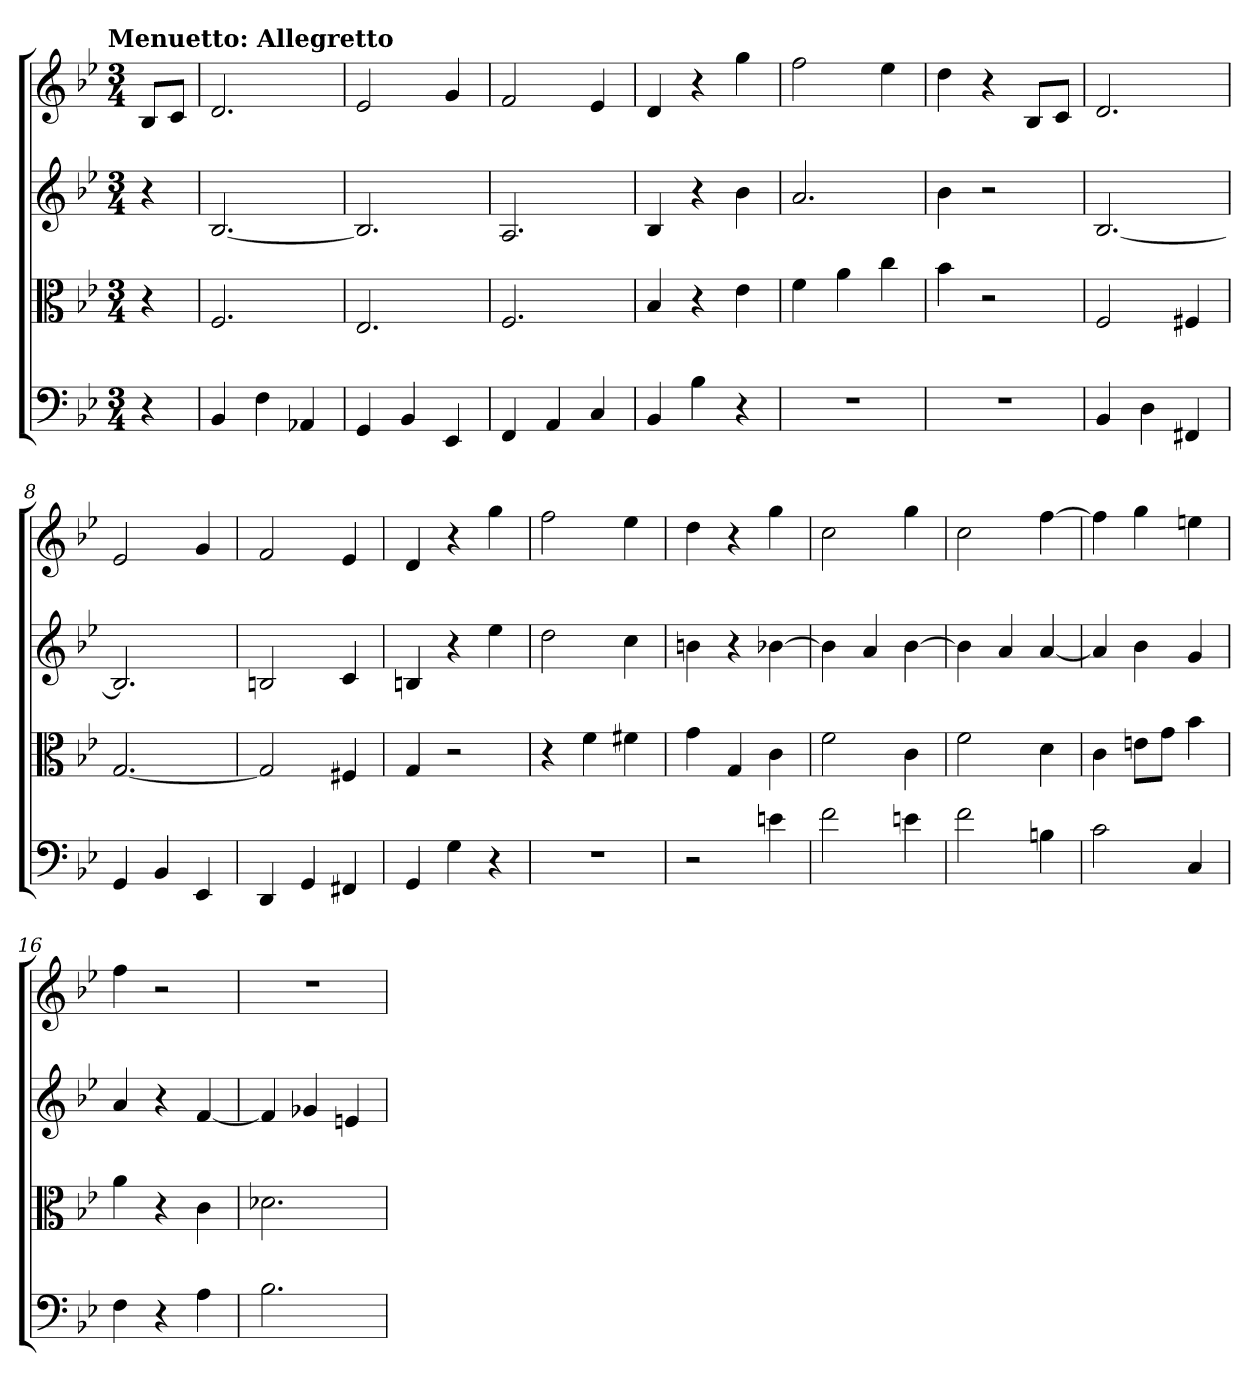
**kern	**kern	**kern	**kern
*part4	*part3	*part2	*part1
*staff4	*staff3	*staff2	*staff1
*clefF4	*clefC3	*	*
*k[b-e-]	*k[b-e-]	*k[b-e-]	*k[b-e-]
*B-:	*B-:	*B-:	*B-:
!!LO:TX:omd:t=Menuetto&colon; Allegretto
*M3/4	*M3/4	*M3/4	*M3/4
*MM207	*MM207	*MM207	*MM207
=	=	=	=
4r	4r	4r	8B-L
.	.	.	8cJ
=1	=1	=1	=1
4BB-	2.F	[2.B-	2.d
4F	.	.	.
4AA-X	.	.	.
=2	=2	=2	=2
4GG	2.E-	2.B-]	2e-
4BB-	.	.	.
4EE-	.	.	4g
=3	=3	=3	=3
4FF	2.F	2.A	2f
4AA	.	.	.
4C	.	.	4e-
=4	=4	=4	=4
4BB-	4B-	4B-	4d
4B-	4r	4r	4r
4r	4e-	4b-	4gg
=5	=5	=5	=5
2.r	4f	2.a	2ff
.	4a	.	.
.	4cc	.	4ee-
=6	=6	=6	=6
2.r	4b-	4b-	4dd
.	2r	2r	4r
.	.	.	8B-L
.	.	.	8cJ
=7	=7	=7	=7
4BB-	2F	[2.B-	2.d
4D	.	.	.
4FF#X	4F#X	.	.
=8	=8	=8	=8
4GG	[2.G	2.B-]	2e-
4BB-	.	.	.
4EE-	.	.	4g
=9	=9	=9	=9
4DD	2G]	2Bn	2f
4GG	.	.	.
4FF#X	4F#X	4c	4e-
=10	=10	=10	=10
4GG	4G	4Bn	4d
4G	2r	4r	4r
4r	.	4ee-	4gg
=11	=11	=11	=11
2.r	4r	2dd	2ff
.	4f	.	.
.	4f#X	4cc	4ee-
=12	=12	=12	=12
2r	4g	4bn	4dd
.	4G	4r	4r
4en	4c	[4b-X	4gg
=13	=13	=13	=13
2f	2f	4b-]	2cc
.	.	4a	.
4en	4c	[4b-	4gg
=14	=14	=14	=14
2f	2f	4b-]	2cc
.	.	4a	.
4Bn	4d	[4a	[4ff
=15	=15	=15	=15
2c	4c	4a]	4ff]
.	8en\L	4b-	4gg
.	8g\J	.	.
4C	4b-	4g	4een
=16	=16	=16	=16
4F	4a	4a	4ff
4r	4r	4r	2r
4A	4c	[4f	.
=17	=17	=17	=17
2.B-	2.d-X	4f]	2.r
.	.	4g-X	.
.	.	4en	.
=	=	=	=
*-	*-	*-	*-
